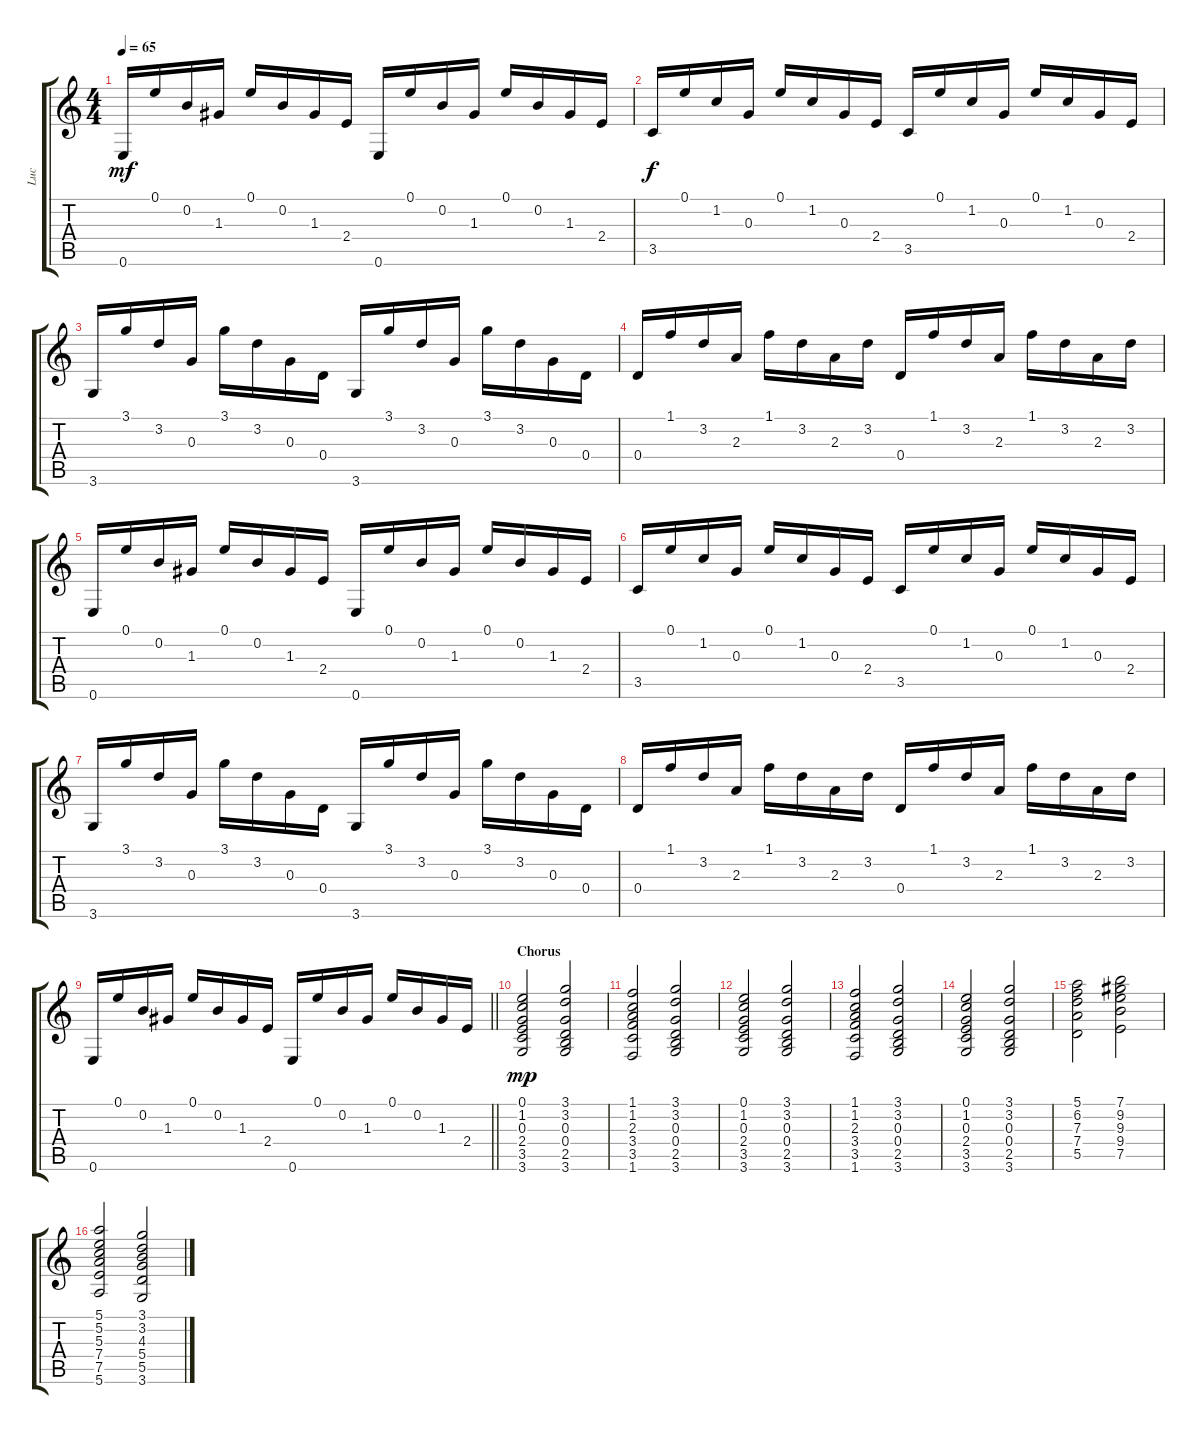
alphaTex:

\track ("Luc" "Luc") {instrument distortionguitar}
\staff {score tabs}
\tuning (E4 B3 G3 D3 A2 E2) {hide}
\ts (4 4)
\tempo 65
\clef g2
\ks c
0.6.16{dy mf} 0.1.16 0.2.16 1.3.16 0.1.16 0.2.16 1.3.16 2.4.16 0.6.16 0.1.16 0.2.16 1.3.16 0.1.16 0.2.16 1.3.16 2.4.16 |
3.5.16{dy f} 0.1.16 1.2.16 0.3.16 0.1.16 1.2.16 0.3.16 2.4.16 3.5.16 0.1.16 1.2.16 0.3.16 0.1.16 1.2.16 0.3.16 2.4.16 |
3.6.16 3.1.16 3.2.16 0.3.16 3.1.16 3.2.16 0.3.16 0.4.16 3.6.16 3.1.16 3.2.16 0.3.16 3.1.16 3.2.16 0.3.16 0.4.16 |
0.4.16 1.1.16 3.2.16 2.3.16 1.1.16 3.2.16 2.3.16 3.2.16 0.4.16 1.1.16 3.2.16 2.3.16 1.1.16 3.2.16 2.3.16 3.2.16 |
0.6.16 0.1.16 0.2.16 1.3.16 0.1.16 0.2.16 1.3.16 2.4.16 0.6.16 0.1.16 0.2.16 1.3.16 0.1.16 0.2.16 1.3.16 2.4.16 |
3.5.16 0.1.16 1.2.16 0.3.16 0.1.16 1.2.16 0.3.16 2.4.16 3.5.16 0.1.16 1.2.16 0.3.16 0.1.16 1.2.16 0.3.16 2.4.16 |
3.6.16 3.1.16 3.2.16 0.3.16 3.1.16 3.2.16 0.3.16 0.4.16 3.6.16 3.1.16 3.2.16 0.3.16 3.1.16 3.2.16 0.3.16 0.4.16 |
0.4.16 1.1.16 3.2.16 2.3.16 1.1.16 3.2.16 2.3.16 3.2.16 0.4.16 1.1.16 3.2.16 2.3.16 1.1.16 3.2.16 2.3.16 3.2.16 |
\barLineRight lightlight
0.6.16 0.1.16 0.2.16 1.3.16 0.1.16 0.2.16 1.3.16 2.4.16 0.6.16 0.1.16 0.2.16 1.3.16 0.1.16 0.2.16 1.3.16 2.4.16 |
\section ("" "Chorus")
(0.1 1.2 0.3 2.4 3.5 3.6).2{dy mp} (3.1 3.2 0.3 0.4 2.5 3.6).2 |
(1.1 1.2 2.3 3.4 3.5 1.6).2 (3.1 3.2 0.3 0.4 2.5 3.6).2 |
(0.1 1.2 0.3 2.4 3.5 3.6).2 (3.1 3.2 0.3 0.4 2.5 3.6).2 |
(1.1 1.2 2.3 3.4 3.5 1.6).2 (3.1 3.2 0.3 0.4 2.5 3.6).2 |
(0.1 1.2 0.3 2.4 3.5 3.6).2 (3.1 3.2 0.3 0.4 2.5 3.6).2 |
(5.1 6.2 7.3 7.4 5.5).2 (7.1 9.2 9.3 9.4 7.5).2 |
(5.1 5.2 5.3 7.4 7.5 5.6).2 (3.1 3.2 4.3 5.4 5.5 3.6).2
